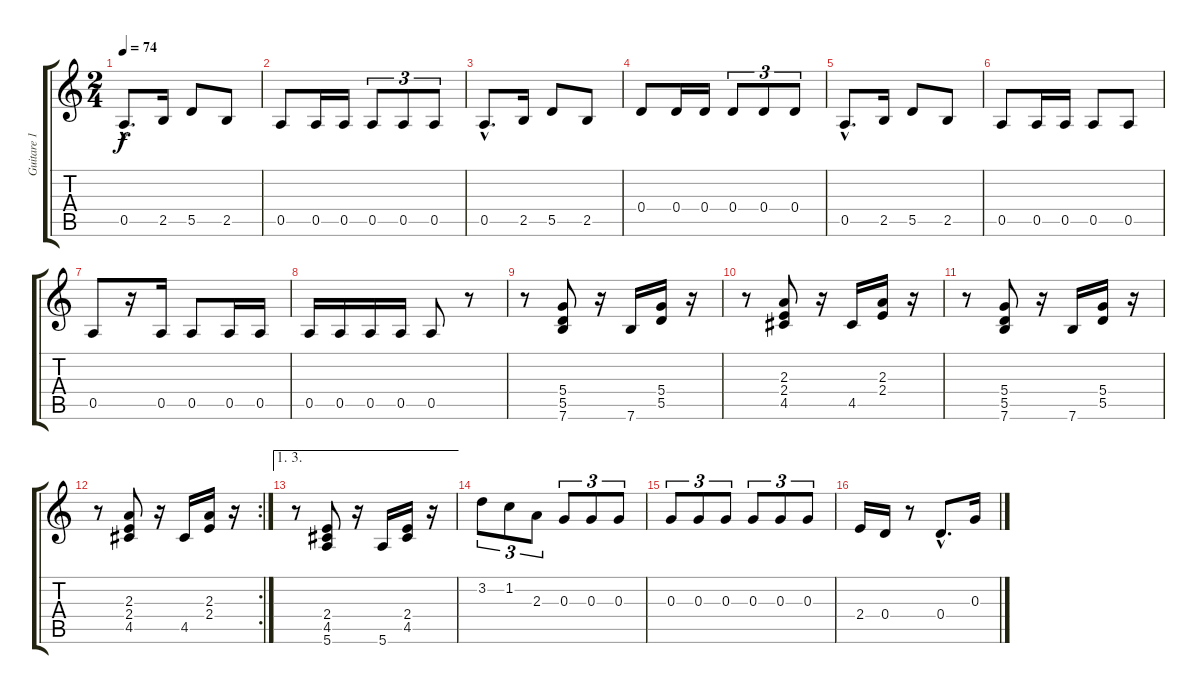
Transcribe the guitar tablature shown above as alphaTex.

\track ("Guitare 1" "Guitare 1") {instrument acousticguitarsteel}
\staff {score tabs}
\tuning (E4 B3 G3 D3 A2 E2) {hide}
\ts (2 4)
\tempo 74
\clef g2
\ks c
0.5{hac}.8{d dy f} 2.5.16 5.5.8 2.5.8 |
0.5.8 0.5.16 0.5.16 0.5.8{tu (3 2)} 0.5.8{tu (3 2)} 0.5.8{tu (3 2)} |
0.5{hac}.8{d} 2.5.16 5.5.8 2.5.8 |
0.4.8 0.4.16 0.4.16 0.4.8{tu (3 2)} 0.4.8{tu (3 2)} 0.4.8{tu (3 2)} |
0.5{hac}.8{d} 2.5.16 5.5.8 2.5.8 |
0.5.8 0.5.16 0.5.16 0.5.8 0.5.8 |
0.5.8 r.16 0.5.16 0.5.8 0.5.16 0.5.16 |
0.5.16 0.5.16 0.5.16 0.5.16 0.5.8 r.8 |
r.8 (5.4 5.5 7.6).8 r.16 7.6.16 (5.4 5.5).16 r.16 |
r.8 (2.3 2.4 4.5).8 r.16 4.5.16 (2.3 2.4).16 r.16 |
r.8 (5.4 5.5 7.6).8 r.16 7.6.16 (5.4 5.5).16 r.16 |
\rc 2
r.8 (2.3 2.4 4.5).8 r.16 4.5.16 (2.3 2.4).16 r.16 |
\ae (1 3)
r.8 (2.4 4.5 5.6).8 r.16 5.6.16 (2.4 4.5).16 r.16 |
3.2.8{tu (3 2)} 1.2.8{tu (3 2)} 2.3.8{tu (3 2)} 0.3.8{tu (3 2)} 0.3.8{tu (3 2)} 0.3.8{tu (3 2)} |
0.3.8{tu (3 2)} 0.3.8{tu (3 2)} 0.3.8{tu (3 2)} 0.3.8{tu (3 2)} 0.3.8{tu (3 2)} 0.3.8{tu (3 2)} |
2.4.16 0.4.16 r.8 0.4{hac}.8{d} 0.3.16
